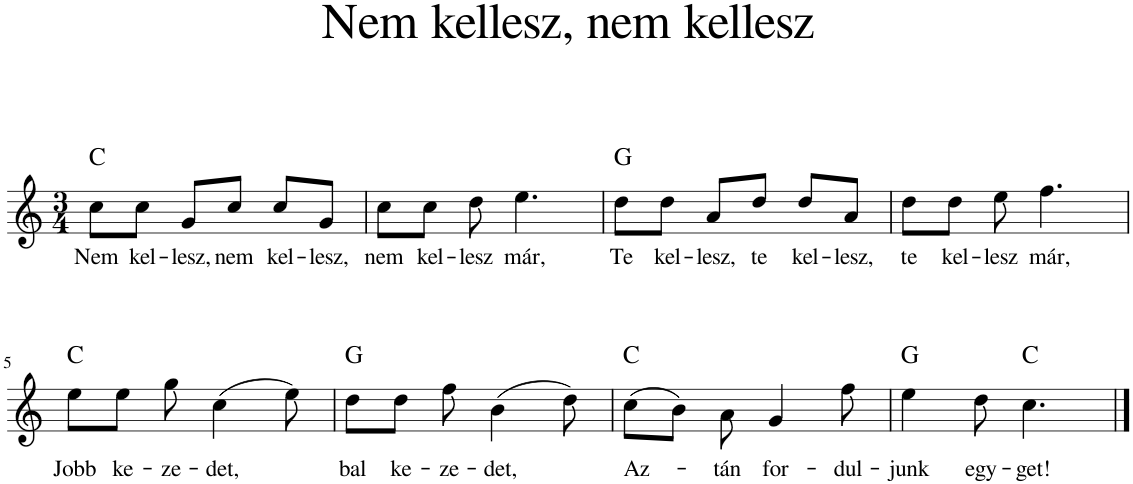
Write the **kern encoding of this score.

**kern	**text	**harte
*part1	*part1	*part1
*staff1	*staff1	*
*I"Piano	*	*
*I'Pno	*	*
*clefG2	*	*
*k[]	*	*
*M3/4	*	*
=1	=1	=1
!	!LO:LY:b	!LO:H:kt=N.C.
8cc\L	Nem	N
!	!LO:LY:b	!
8cc\J	kel-	.
!	!LO:LY:b	!
8g/L	-lesz,	.
!	!LO:LY:b	!
8cc/J	nem	.
!	!LO:LY:b	!
8cc/L	kel-	.
!	!LO:LY:b	!
8g/J	-lesz,	.
=2	=2	=2
!	!LO:LY:b	!
8cc\L	nem	.
!	!LO:LY:b	!
8cc\J	kel-	.
!	!LO:LY:b	!
8dd\	-lesz	.
!	!LO:LY:b	!
4.ee\	már,	.
=3	=3	=3
!	!LO:LY:b	!LO:H:kt=N.C.
8dd\L	Te	N
!	!LO:LY:b	!
8dd\J	kel-	.
!	!LO:LY:b	!
8a/L	-lesz,	.
!	!LO:LY:b	!
8dd/J	te	.
!	!LO:LY:b	!
8dd/L	kel-	.
!	!LO:LY:b	!
8a/J	-lesz,	.
=4	=4	=4
!	!LO:LY:b	!
8dd\L	te	.
!	!LO:LY:b	!
8dd\J	kel-	.
!	!LO:LY:b	!
8ee\	-lesz	.
!	!LO:LY:b	!
4.ff\	már,	.
!!LO:LB:g=z
=5	=5	=5
!	!LO:LY:b	!LO:H:kt=N.C.
8ee\L	Jobb	N
!	!LO:LY:b	!
8ee\J	ke-	.
!	!LO:LY:b	!
8gg\	-ze-	.
!	!LO:LY:b	!
(4cc\	-det,	.
8ee\)	.	.
=6	=6	=6
!	!LO:LY:b	!LO:H:kt=N.C.
8dd\L	bal	N
!	!LO:LY:b	!
8dd\J	ke-	.
!	!LO:LY:b	!
8ff\	-ze-	.
!	!LO:LY:b	!
(4b\	-det,	.
8dd\)	.	.
=7	=7	=7
!	!LO:LY:b	!LO:H:kt=N.C.
(8cc\L	Az-	N
8b\J)	.	.
!	!LO:LY:b	!
8a\	-tán	.
!	!LO:LY:b	!
4g/	for-	.
!	!LO:LY:b	!
8ff\	-dul-	.
=8	=8	=8
!	!LO:LY:b	!LO:H:kt=N.C.
4ee\	-junk	N
!	!LO:LY:b	!
8dd\	egy-	.
!	!LO:LY:b	!LO:H:kt=N.C.
4.cc\	-get!	N
==	==	==
*-	*-	*-
